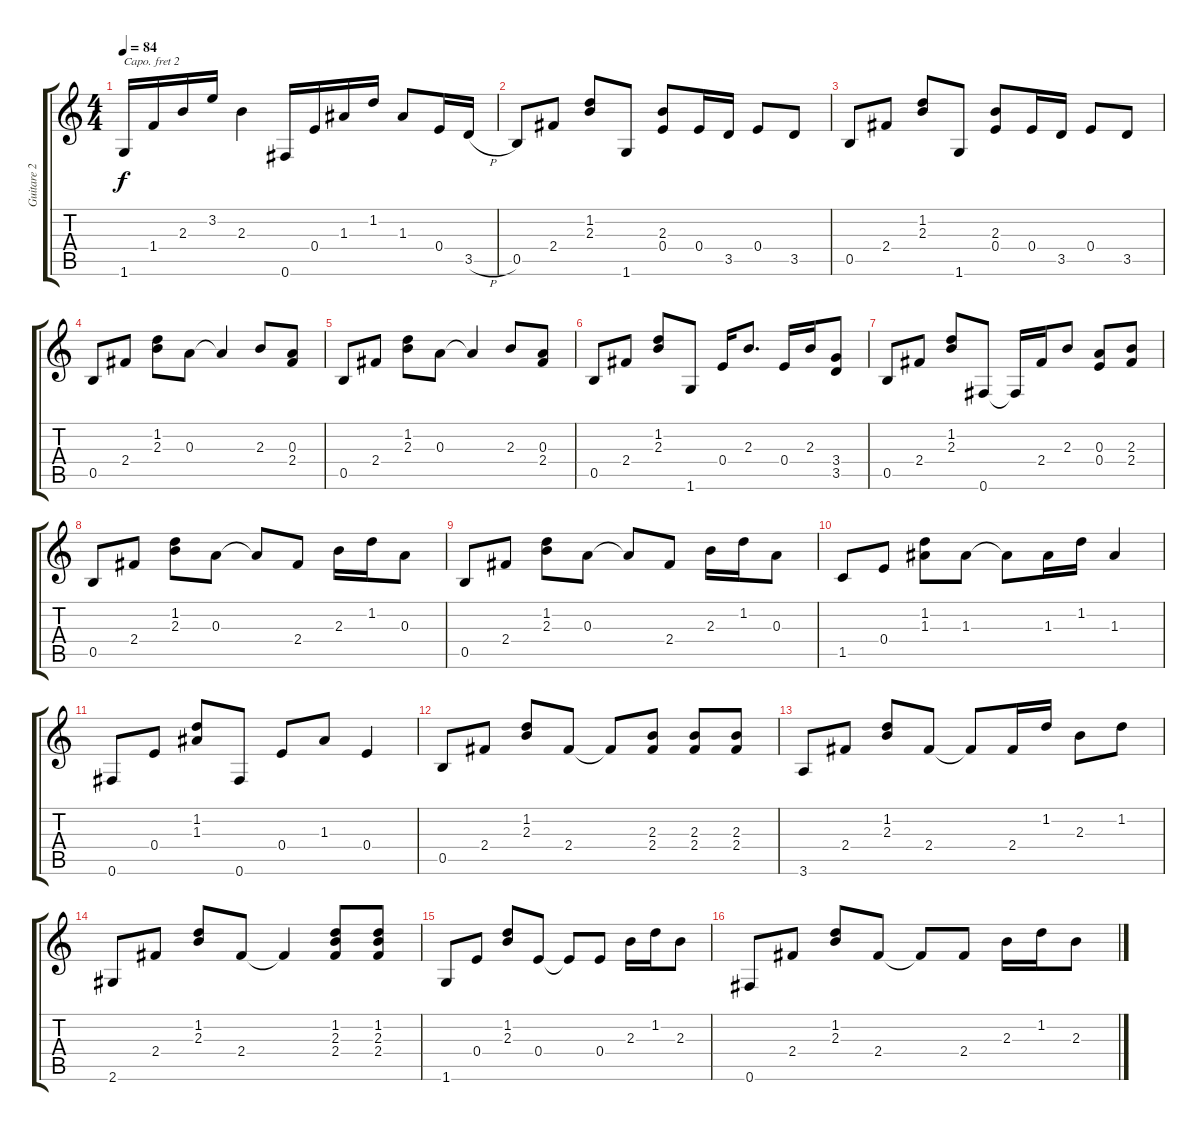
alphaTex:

\track ("Guitare 2" "Guitare 2") {instrument acousticguitarsteel}
\staff {score tabs}
\capo 2
\tuning (E4 B3 G3 D3 A2 E2) {hide}
\ts (4 4)
\tempo 84
\clef g2
\ks c
1.6.16{dy f} 1.4.16 2.3.16 3.2.16 2.3.4 0.6.16 0.4.16 1.3.16 1.2.16 1.3.8 0.4.16 3.5{h}.16 |
0.5.8 2.4.8 (1.2 2.3).8 1.6.8 (2.3 0.4).8 0.4.16 3.5.16 0.4.8 3.5.8 |
0.5.8 2.4.8 (1.2 2.3).8 1.6.8 (2.3 0.4).8 0.4.16 3.5.16 0.4.8 3.5.8 |
0.5.8 2.4.8 (1.2 2.3).8 0.3.8 0.3{t}.4 2.3.8 (0.3 2.4).8 |
0.5.8 2.4.8 (1.2 2.3).8 0.3.8 0.3{t}.4 2.3.8 (0.3 2.4).8 |
0.5.8 2.4.8 (1.2 2.3).8 1.6.8 0.4.16 2.3.8{d} 0.4.16 2.3.16 (3.4 3.5).8 |
0.5.8 2.4.8 (1.2 2.3).8 0.6.8 0.6{t}.16 2.4.16 2.3.8 (0.3 0.4).8 (2.3 2.4).8 |
0.5.8 2.4.8 (1.2 2.3).8 0.3.8 0.3{t}.8 2.4.8 2.3.16 1.2.16 0.3.8 |
0.5.8 2.4.8 (1.2 2.3).8 0.3.8 0.3{t}.8 2.4.8 2.3.16 1.2.16 0.3.8 |
1.5.8 0.4.8 (1.2 1.3).8 1.3.8 1.3{t}.8 1.3.16 1.2.16 1.3.4 |
0.6.8 0.4.8 (1.2 1.3).8 0.6.8 0.4.8 1.3.8 0.4.4 |
0.5.8 2.4.8 (1.2 2.3).8 2.4.8 2.4{t}.8 (2.3 2.4).8 (2.3 2.4).8 (2.3 2.4).8 |
3.6.8 2.4.8 (1.2 2.3).8 2.4.8 2.4{t}.8 2.4.16 1.2.16 2.3.8 1.2.8 |
2.6.8 2.4.8 (1.2 2.3).8 2.4.8 2.4{t}.4 (1.2 2.3 2.4).8 (1.2 2.3 2.4).8 |
1.6.8 0.4.8 (1.2 2.3).8 0.4.8 0.4{t}.8 0.4.8 2.3.16 1.2.16 2.3.8 |
0.6.8 2.4.8 (1.2 2.3).8 2.4.8 2.4{t}.8 2.4.8 2.3.16 1.2.16 2.3.8
